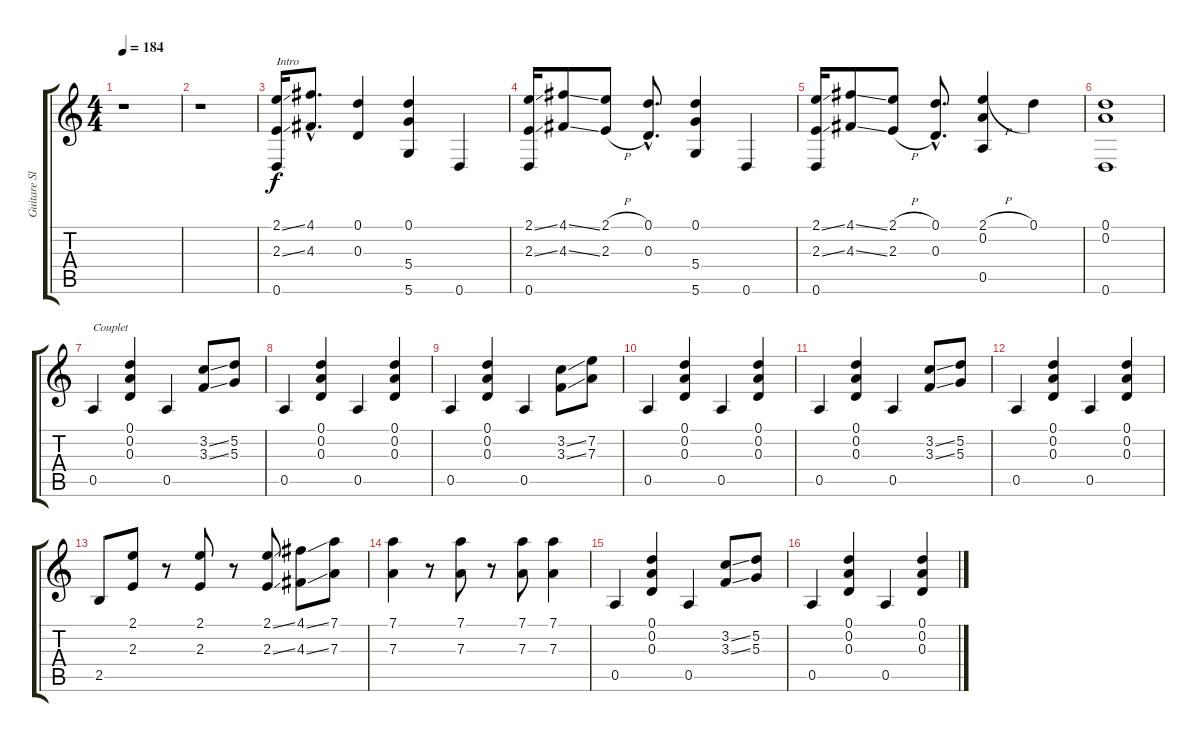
\track ("Guitare Slide" "Guitare Sl") {instrument electricguitarjazz}
\staff {score tabs}
\tuning (D4 A3 D3 D3 A2 D2) {hide}
\ts (4 4)
\tempo 184
\clef g2
\ks c
r.1{dy f instrument electricguitarjazz} |
r.1 |
(2.1{ss} 2.3{ss} 0.6).16{txt "Intro"} (4.1{hac} 4.3{hac}).8{d} (0.1 0.3).4 (0.1 5.4 5.6).4 0.6.4 |
(2.1{ss} 2.3{ss} 0.6).16 (4.1{ss} 4.3{ss}).8 (2.1{h} 2.3{h}).8 (0.1{hac} 0.3{hac}).8{d} (0.1 5.4 5.6).4 0.6.4 |
(2.1{ss} 2.3{ss} 0.6).16 (4.1{ss} 4.3{ss}).8 (2.1{h} 2.3{h}).8 (0.1{hac} 0.3{hac}).8{d} (2.1{h} 0.2 0.5).4 0.1.4 |
(0.1 0.2 0.6).1 |
0.5.4{txt "Couplet"} (0.1 0.2 0.3).4 0.5.4 (3.2{ss} 3.3{ss}).8 (5.2 5.3).8 |
0.5.4 (0.1 0.2 0.3).4 0.5.4 (0.1 0.2 0.3).4 |
0.5.4 (0.1 0.2 0.3).4 0.5.4 (3.2{ss} 3.3{ss}).8 (7.2 7.3).8 |
0.5.4 (0.1 0.2 0.3).4 0.5.4 (0.1 0.2 0.3).4 |
0.5.4 (0.1 0.2 0.3).4 0.5.4 (3.2{ss} 3.3{ss}).8 (5.2 5.3).8 |
0.5.4 (0.1 0.2 0.3).4 0.5.4 (0.1 0.2 0.3).4 |
2.5.8 (2.1 2.3).8 r.8 (2.1 2.3).8 r.8 (2.1{ss} 2.3{ss}).8 (4.1{ss} 4.3{ss}).8 (7.1 7.3).8 |
(7.1 7.3).4 r.8 (7.1 7.3).8 r.8 (7.1 7.3).8 (7.1 7.3).4 |
0.5.4 (0.1 0.2 0.3).4 0.5.4 (3.2{ss} 3.3{ss}).8 (5.2 5.3).8 |
0.5.4 (0.1 0.2 0.3).4 0.5.4 (0.1 0.2 0.3).4
